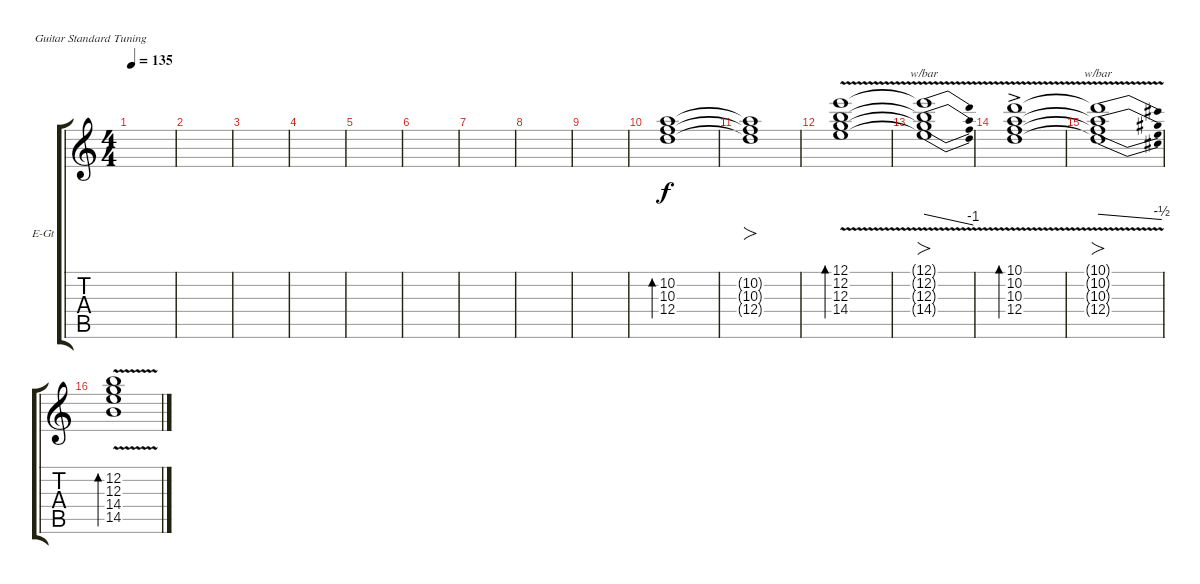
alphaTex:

\defaultSystemsLayout 4
\bracketExtendMode groupsimilarinstruments
\firstSystemTrackNameOrientation horizontal
\otherSystemsTrackNameOrientation horizontal
\track ("Kane" "E-Gt") {instrument electricguitarclean}
\staff {score tabs}
\tuning (E4 B3 G3 D3 A2 E2)
\ts (4 4)
\tempo 135
\clef g2
\ks c
|
|
|
|
|
|
|
|
|
(12.4 10.3 10.2).1{bd 141} |
(10.2{t} 10.3{t} 12.4{t}).1{fo} |
(12.1{v} 12.2{v} 12.3{v} 14.4{v}).1{bd 138} |
(12.1{v t} 12.2{v t} 12.3{v t} 14.4{v t}).1{fo tbe (dive default 0 0 59.4 -4)} |
(10.1{v ac} 10.2{v ac} 10.3{v} 12.4{v}).1{bd 138} |
(10.1{v t} 10.2{v t} 10.3{v t} 12.4{v t}).1{fo tbe (dive default 0 0 37.199999999999996 -2)} |
(12.2{v} 12.3{v} 14.4{v} 14.5).1{bd 138}
